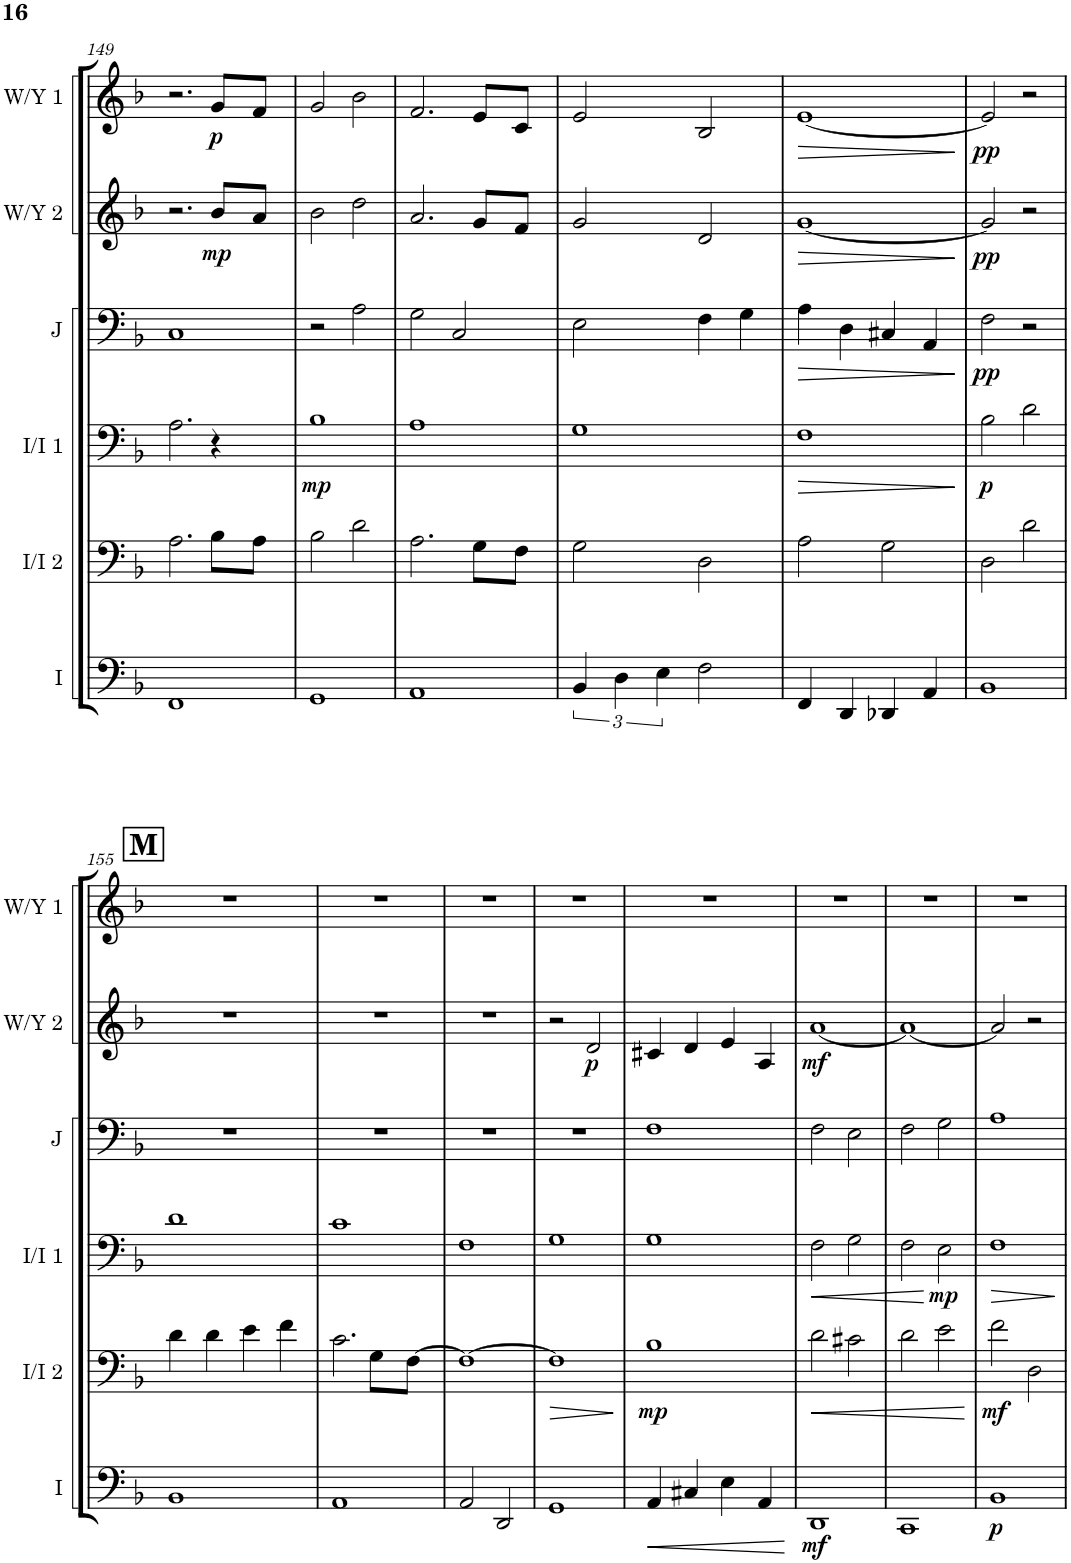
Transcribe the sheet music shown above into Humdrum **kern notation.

**kern	**dynam	**kern	**dynam	**kern	**dynam	**kern	**dynam	**kern	**dynam	**kern	**dynam
*part6	*part6	*part5	*part5	*part4	*part4	*part3	*part3	*part2	*part2	*part1	*part1
*staff6	*staff6	*staff5	*staff5	*staff4	*staff4	*staff3	*staff3	*staff2	*staff2	*staff1	*staff1
*I"Ismael	*	*I"Iris/Isar 2	*	*I"Iris/Isar 1	*	*I"Jonar	*	*I"Willemijn/Yudella 2	*	*I"Willemijn/Yudella 1	*
*I'I	*	*I'I/I 2	*	*I'I/I 1	*	*I'J	*	*I'W/Y 2	*	*I'W/Y 1	*
!!LO:PB:g=z
*clefF4	*	*clefF4	*	*clefF4	*	*clefF4	*	*clefG2	*	*clefG2	*
*k[b-]	*	*k[b-]	*	*k[b-]	*	*k[b-]	*	*k[b-]	*	*k[b-]	*
*M4/4	*	*M4/4	*	*M4/4	*	*M4/4	*	*M4/4	*	*M4/4	*
=149	=149	=149	=149	=149	=149	=149	=149	=149	=149	=149	=149
1FF	.	2.A\	.	2.A\	.	1C	.	2.r	.	2.r	.
!	!	!	!	!	!	!	!	!	!LO:DY:b	!	!LO:DY:b
.	.	8B-\L	.	4r	.	.	.	8b-/L	mp	8g/L	p
.	.	8A\J	.	.	.	.	.	8a/J	.	8f/J	.
=150	=150	=150	=150	=150	=150	=150	=150	=150	=150	=150	=150
!	!	!	!	!	!LO:DY:b	!	!	!	!	!	!
1GG	.	2B-\	.	1B-	mp	2r	.	2b-\	.	2g/	.
.	.	2d\	.	.	.	2A\	.	2dd\	.	2b-\	.
=151	=151	=151	=151	=151	=151	=151	=151	=151	=151	=151	=151
1AA	.	2.A\	.	1A	.	2G\	.	2.a/	.	2.f/	.
.	.	.	.	.	.	2C/	.	.	.	.	.
.	.	8G\L	.	.	.	.	.	8g/L	.	8e/L	.
.	.	8F\J	.	.	.	.	.	8f/J	.	8c/J	.
=152	=152	=152	=152	=152	=152	=152	=152	=152	=152	=152	=152
6BB-/	.	2G\	.	1G	.	2E\	.	2g/	.	2e/	.
6D\	.	.	.	.	.	.	.	.	.	.	.
6E\	.	.	.	.	.	.	.	.	.	.	.
2F\	.	2D\	.	.	.	4F\	.	2d/	.	2B-/	.
.	.	.	.	.	.	4G\	.	.	.	.	.
=153	=153	=153	=153	=153	=153	=153	=153	=153	=153	=153	=153
!	!	!	!	!	!LO:HP:b	!	!LO:HP:b	!	!LO:HP:b	!	!LO:HP:b
4FF/	.	2A\	.	1F	>	4A\	>	[1g	>	[1e	>
4DD/	.	.	.	.	.	4D\	.	.	.	.	.
4DD-X/	.	2G\	.	.	.	4C#X/	.	.	.	.	.
4AA/	.	.	.	.	.	4AA/	.	.	.	.	.
.	.	.	.	.	]	.	]	.	]	.	]
=154	=154	=154	=154	=154	=154	=154	=154	=154	=154	=154	=154
!	!	!	!	!	!LO:DY:b	!	!LO:DY:b	!	!LO:DY:b	!	!LO:DY:b
1BB-	.	2D\	.	2B-\	p	2F\	pp	2g/]	pp	2e/]	pp
.	.	2d\	.	2d\	.	2r	.	2r	.	2r	.
!!LO:LB:g=z
!!LO:REH:place=s1:a:B:cj:fs=14:t=M
=155	=155	=155	=155	=155	=155	=155	=155	=155	=155	=155	=155
1BB-	.	4d\	.	1d	.	1r	.	1r	.	1r	.
.	.	4d\	.	.	.	.	.	.	.	.	.
.	.	4e\	.	.	.	.	.	.	.	.	.
.	.	4f\	.	.	.	.	.	.	.	.	.
=156	=156	=156	=156	=156	=156	=156	=156	=156	=156	=156	=156
1AA	.	2.c\	.	1c	.	1r	.	1r	.	1r	.
.	.	8G\L	.	.	.	.	.	.	.	.	.
.	.	[8F\J	.	.	.	.	.	.	.	.	.
=157	=157	=157	=157	=157	=157	=157	=157	=157	=157	=157	=157
2AA/	.	1F_	.	1F	.	1r	.	1r	.	1r	.
2DD/	.	.	.	.	.	.	.	.	.	.	.
=158	=158	=158	=158	=158	=158	=158	=158	=158	=158	=158	=158
!	!	!	!LO:HP:b	!	!	!	!	!	!	!	!
1GG	.	1F]	>	1G	.	1r	.	2r	.	1r	.
!	!	!	!	!	!	!	!	!	!LO:DY:b	!	!
.	.	.	.	.	.	.	.	2d/	p	.	.
.	.	.	]	.	.	.	.	.	.	.	.
=159	=159	=159	=159	=159	=159	=159	=159	=159	=159	=159	=159
!	!LO:HP:b	!	!LO:DY:b	!	!	!	!	!	!	!	!
4AA/	<	1B-	mp	1G	.	1F	.	4c#X/	.	1r	.
4C#X/	.	.	.	.	.	.	.	4d/	.	.	.
4E\	.	.	.	.	.	.	.	4e/	.	.	.
4AA/	.	.	.	.	.	.	.	4A/	.	.	.
.	[	.	.	.	.	.	.	.	.	.	.
=160	=160	=160	=160	=160	=160	=160	=160	=160	=160	=160	=160
!	!LO:DY:b	!	!LO:HP:b	!	!LO:HP:b	!	!	!	!LO:DY:b	!	!
1DD	mf	2d\	<	2F\	<	2F\	.	[1a	mf	1r	.
.	.	2c#X\	.	2G\	.	2E\	.	.	.	.	.
=161	=161	=161	=161	=161	=161	=161	=161	=161	=161	=161	=161
1CC	.	2d\	.	2F\	.	2F\	.	1a_	.	1r	.
!	!	!	!	!	!LO:DY:n=1:b	!	!	!	!	!	!
.	.	2e\	.	2E\	[ mp	2G\	.	.	.	.	.
.	.	.	[	.	.	.	.	.	.	.	.
=162	=162	=162	=162	=162	=162	=162	=162	=162	=162	=162	=162
!	!LO:DY:b	!	!LO:DY:b	!	!LO:HP:b	!	!	!	!	!	!
1BB-	p	2f\	mf	1F	>	1A	.	2a/]	.	1r	.
.	.	2D\	.	.	.	.	.	2r	.	.	.
.	.	.	.	.	]	.	.	.	.	.	.
=	=	=	=	=	=	=	=	=	=	=	=
*-	*-	*-	*-	*-	*-	*-	*-	*-	*-	*-	*-
